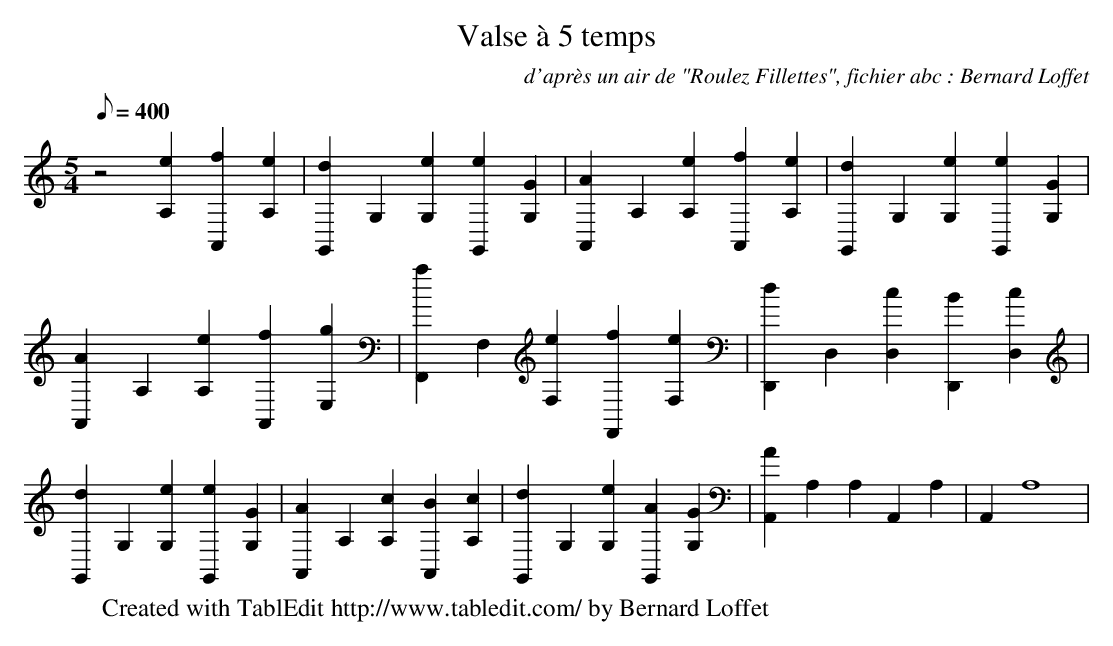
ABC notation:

X:1
T:Valse à 5 temps
C:d'après un air de "Roulez Fillettes", fichier abc : Bernard Loffet
L:1/8
Q:400
K:C
M:5/4
 z4 [e2A,2] [f2A,,2] [e2A,2] | [d2G,,2] G,2 [e2G,2] [e2G,,2] [G2G,2] | [A2A,,2] A,2 [e2A,2] [f2A,,2] [e2A,2] | \
 [d2G,,2] G,2 [e2G,2] [e2G,,2] [G2G,2] | [A2A,,2] A,2 [e2A,2] [f2A,,2] [g2E,2] | [a2F,,2] F,2 [e2F,2] [f2F,,2] [e2F,2] | \
 [d2D,,2] D,2 [c2D,2] [B2D,,2] [c2D,2] | [d2G,,2] G,2 [e2G,2] [e2G,,2] [G2G,2] | [A2A,,2] A,2 [c2A,2] [B2A,,2] [c2A,2] | \
 [d2G,,2] G,2 [e2G,2] [A2G,,2] [G2G,2] | [A2A,,2] A,2 A,2 A,,2 A,2 | A,,2 A,8 | \
W:Created with TablEdit http://www.tabledit.com/ by Bernard Loffet
